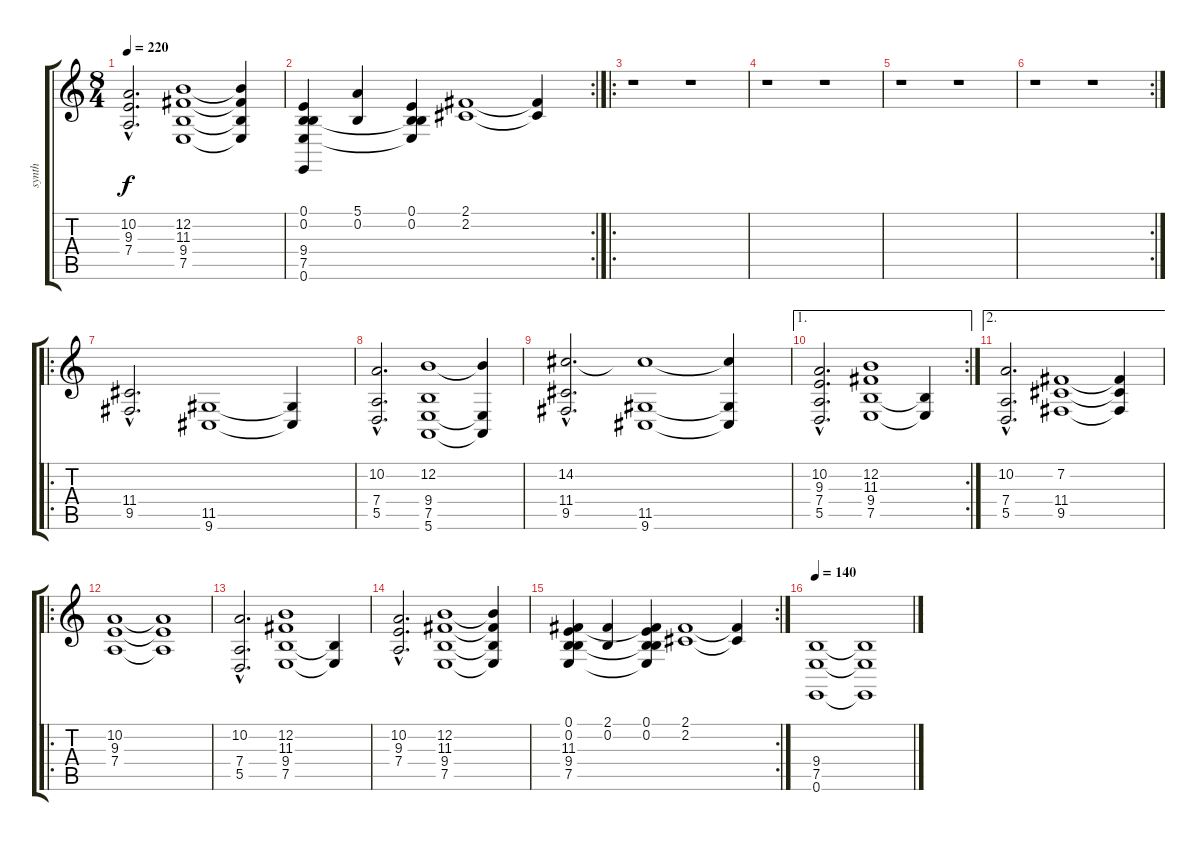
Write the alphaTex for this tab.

\track ("synth" "synth") {instrument choiraahs}
\staff {score tabs}
\tuning (E4 B3 G3 D3 A2 E2) {hide}
\ts (8 4)
\tempo 220
\clef g2
\ks c
(10.2{hac} 9.3{hac} 7.4{hac}).2{d dy f} (12.2 11.3 9.4 7.5).1 (12.2{t} 11.3{t} 9.4{t} 7.5{t}).4 |
\rc 2
(0.1 0.2 9.4 7.5 0.6).4 (5.1 0.2).4 (0.1 0.2 9.4{t} 7.5{t}).4 (2.1 2.2).1 (2.1{t} 2.2{t}).4 |
\ro
r.1 r.1 |
r.1 r.1 |
r.1 r.1 |
\rc 2
r.1 r.1 |
\ro
(11.4{hac} 9.5{hac}).2{d} (11.5 9.6).1 (11.5{t} 9.6{t}).4 |
(10.2{hac} 7.4{hac} 5.5{hac}).2{d} (12.2 9.4 7.5 5.6).1 (12.2{t} 7.5{t} 5.6{t}).4 |
(14.2{hac} 11.4{hac} 9.5{hac}).2{d} (14.2{t} 11.5 9.6).1 (14.2{t} 11.5{t} 9.6{t}).4 |
\ae 1
\rc 2
(10.2{hac} 9.3{hac} 7.4{hac} 5.5{hac}).2{d} (12.2 11.3 9.4 7.5).1 (9.4{t} 7.5{t}).4 |
\ae 2
(10.2{hac} 7.4{hac} 5.5{hac}).2{d} (7.2 11.4 9.5).1 (7.2{t} 11.4{t} 9.5{t}).4 |
\ro
(10.2 9.3 7.4).1 (10.2{t} 9.3{t} 7.4{t}).1 |
(10.2{hac} 7.4{hac} 5.5{hac}).2{d} (12.2 11.3 9.4 7.5).1 (9.4{t} 7.5{t}).4 |
(10.2{hac} 9.3{hac} 7.4{hac}).2{d} (12.2 11.3 9.4 7.5).1 (12.2{t} 11.3{t} 9.4{t} 7.5{t}).4 |
\rc 2
(0.1 0.2 11.3 9.4 7.5).4 (2.1 0.2).4 (0.1 0.2 11.3{t} 9.4{t} 7.5{t}).4 (2.1 2.2).1 (2.1{t} 2.2{t}).4 |
\tempo 140
(9.4 7.5 0.6).1 (9.4{t} 7.5{t} 0.6{t}).1
